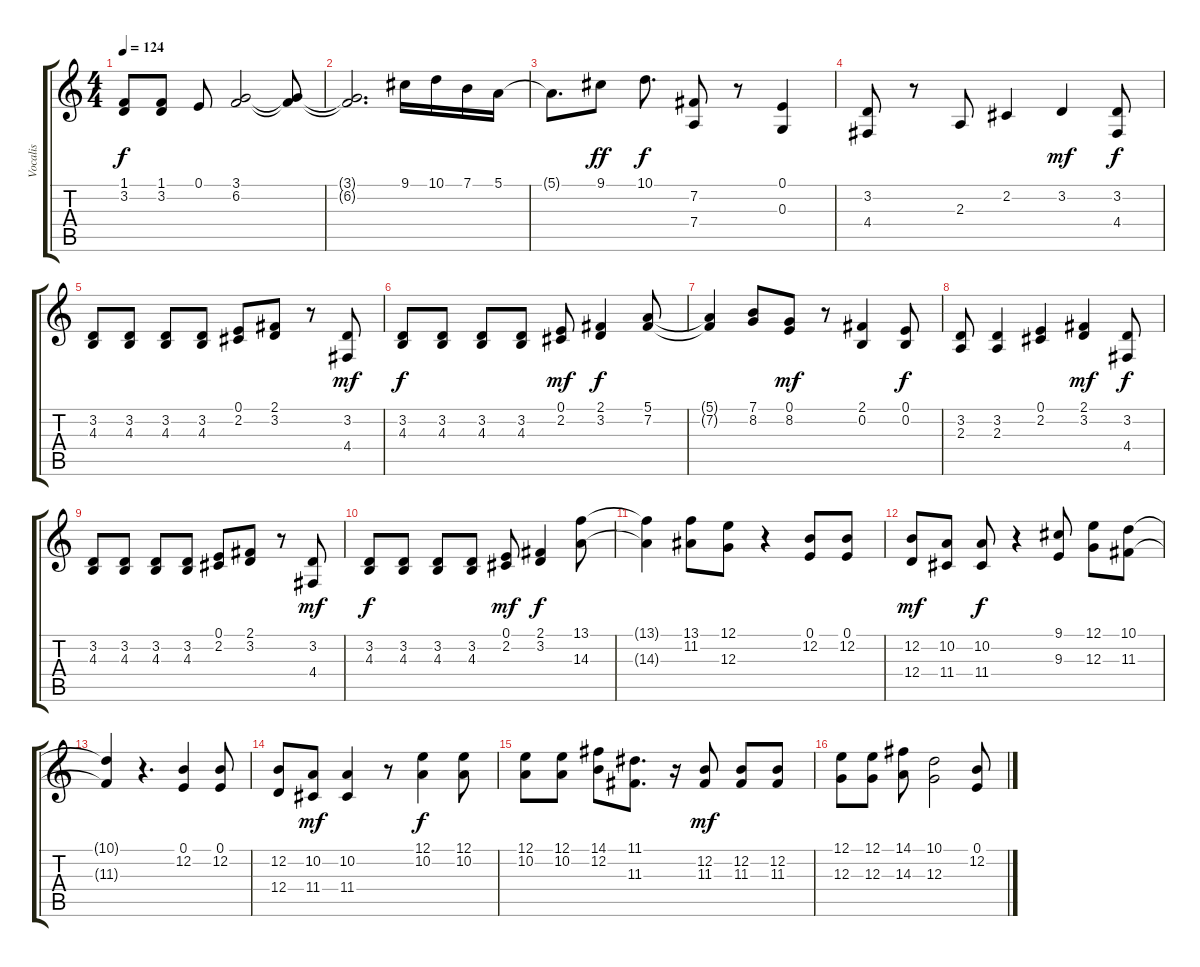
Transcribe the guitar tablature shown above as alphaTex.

\track ("Vocalis" "Vocalis") {instrument voiceoohs}
\staff {score tabs}
\tuning (E4 B3 G3 D3 A2 E2) {hide}
\ts (4 4)
\tempo 124
\clef g2
\ks c
(1.1 3.2).8{dy f} (1.1 3.2).8 0.1.8 (3.1 6.2).2 (3.1{t} 6.2{t}).8 |
(3.1{t} 6.2{t}).2{d} 9.1.16 10.1.16 7.1.16 5.1.16 |
5.1{t}.8{d} 9.1.8{dy ff} 10.1.8{d dy f} (7.2 7.4).8 r.8 (0.1 0.3).4 |
(3.2 4.4).8 r.8 2.3.8 2.2.4 3.2.4{dy mf} (3.2 4.4).8{dy f} |
(3.2 4.3).8 (3.2 4.3).8 (3.2 4.3).8 (3.2 4.3).8 (0.1 2.2).8 (2.1 3.2).8 r.8 (3.2 4.4).8{dy mf} |
(3.2 4.3).8{dy f} (3.2 4.3).8 (3.2 4.3).8 (3.2 4.3).8 (0.1 2.2).8{dy mf} (2.1 3.2).4{dy f} (5.1 7.2).8 |
(5.1{t} 7.2{t}).4 (7.1 8.2).8 (0.1 8.2).8{dy mf} r.8 (2.1 0.2).4 (0.1 0.2).8{dy f} |
(3.2 2.3).8 (3.2 2.3).4 (0.1 2.2).4 (2.1 3.2).4{dy mf} (3.2 4.4).8{dy f} |
(3.2 4.3).8 (3.2 4.3).8 (3.2 4.3).8 (3.2 4.3).8 (0.1 2.2).8 (2.1 3.2).8 r.8 (3.2 4.4).8{dy mf} |
(3.2 4.3).8{dy f} (3.2 4.3).8 (3.2 4.3).8 (3.2 4.3).8 (0.1 2.2).8{dy mf} (2.1 3.2).4{dy f} (13.1 14.3).8 |
(13.1{t} 14.3{t}).4 (13.1 11.2).8 (12.1 12.3).8 r.4 (0.1 12.2).8 (0.1 12.2).8 |
(12.2 12.4).8{dy mf} (10.2 11.4).8 (10.2 11.4).8{dy f} r.4 (9.1 9.3).8 (12.1 12.3).8 (10.1 11.3).8 |
(10.1{t} 11.3{t}).4 r.4{d} (0.1 12.2).4 (0.1 12.2).8 |
(12.2 12.4).8 (10.2 11.4).8{dy mf} (10.2 11.4).4 r.8 (12.1 10.2).4{dy f} (12.1 10.2).8 |
(12.1 10.2).8 (12.1 10.2).8 (14.1 12.2).8 (11.1 11.3).8{d} r.16 (12.2 11.3).8{dy mf} (12.2 11.3).8 (12.2 11.3).8 |
(12.1 12.3).8 (12.1 12.3).8 (14.1 14.3).8 (10.1 12.3).2 (0.1 12.2).8
